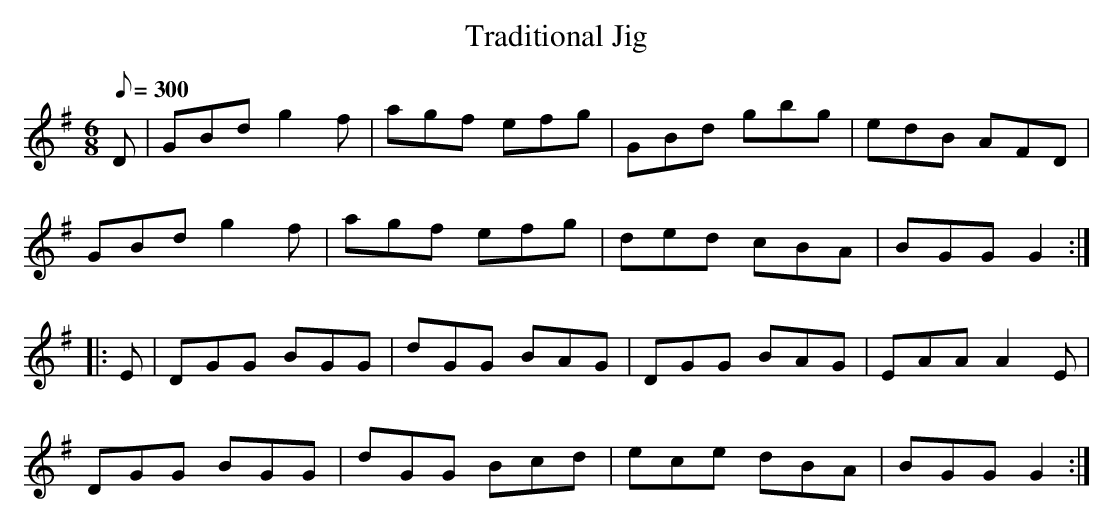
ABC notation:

X:1
T:Traditional Jig
L:1/8
M:6/8
Q:300
K:G
D|GBd g2 f|agf efg|GBd gbg|edB AFD|
GBd g2 f|agf efg|ded cBA|BGG G2:|
|:E|DGG BGG|dGG BAG|DGG BAG|EAA A2 E|
DGG BGG|dGG Bcd|ece dBA|BGG G2:|
